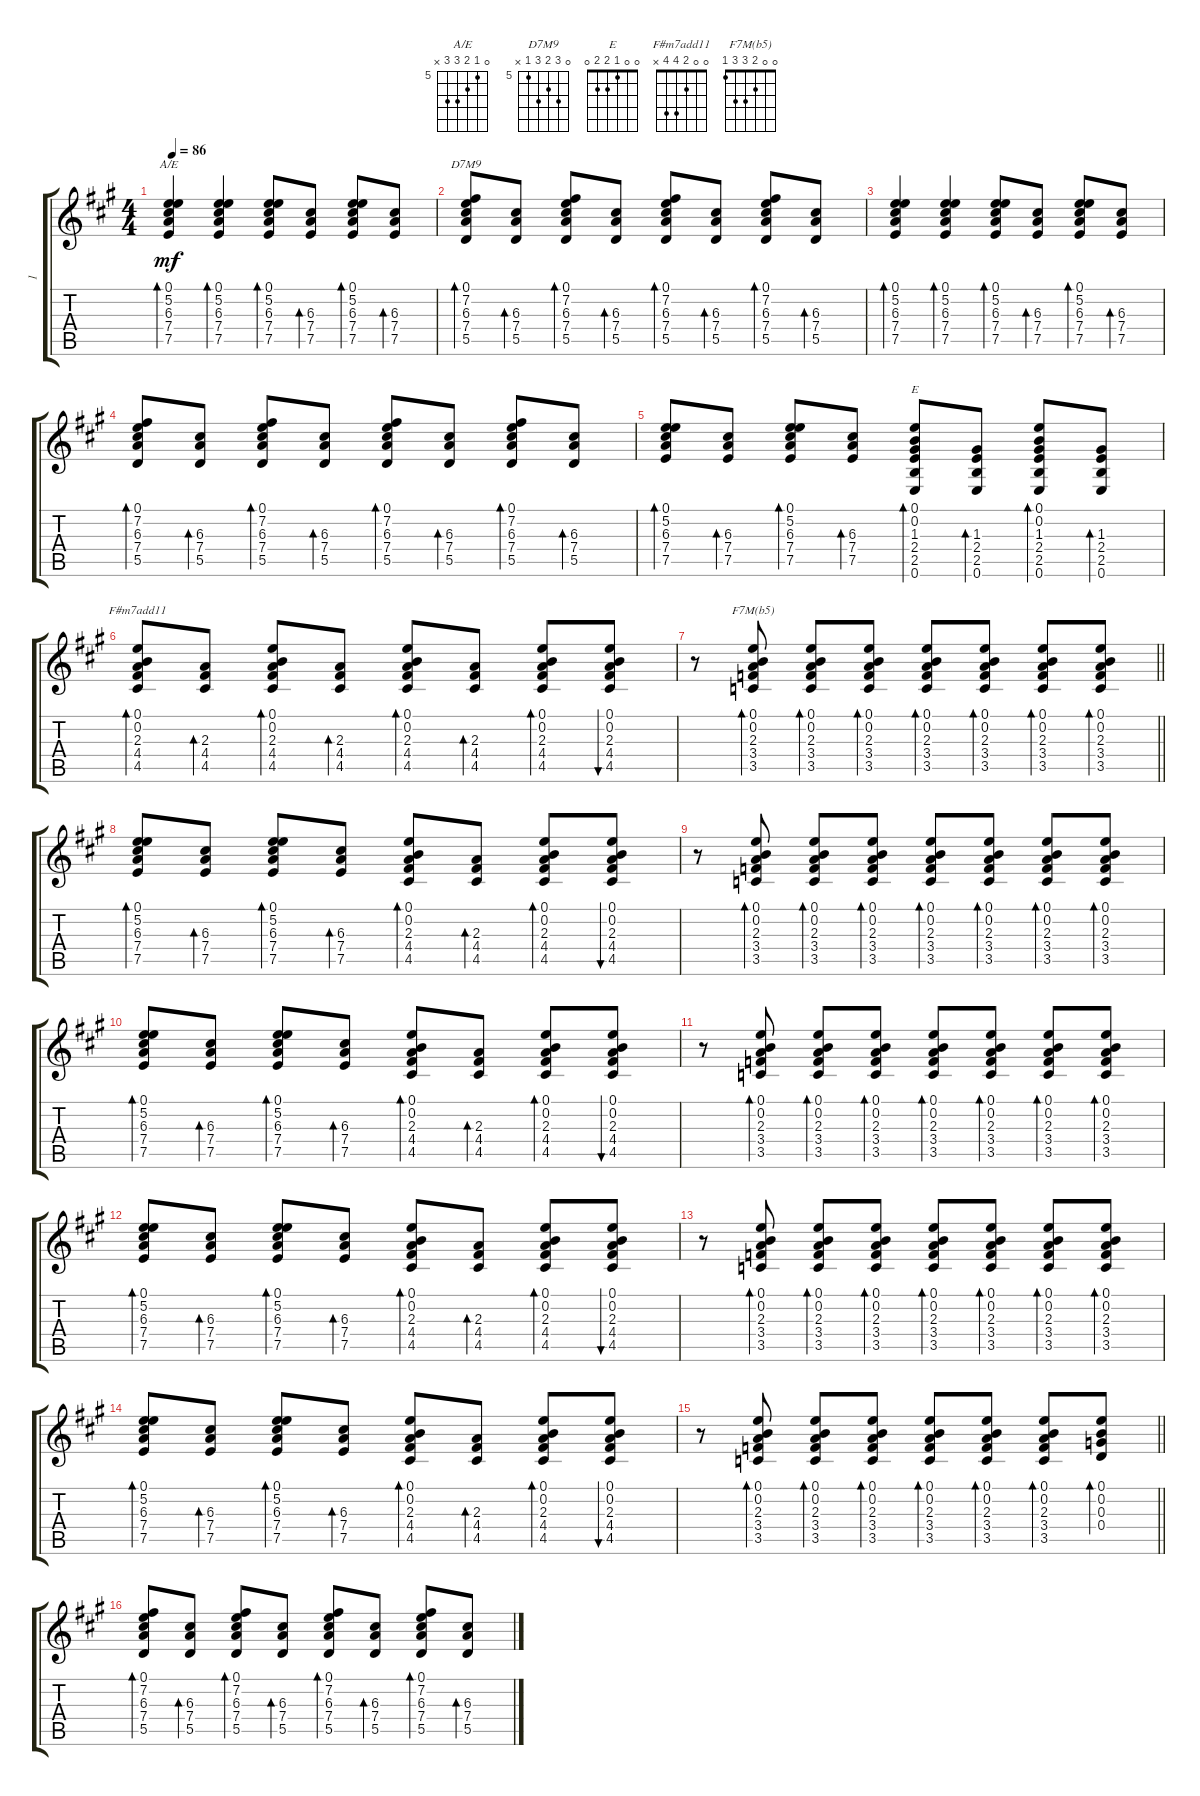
\track ("1" "1") {instrument acousticguitarsteel}
\staff {score tabs}
\tuning (E4 B3 G3 D3 A2 E2) {hide}
\chord ("A/E" 0 5 6 7 7 x) {firstfret 5}
\chord ("D7M9" 0 7 6 7 5 x) {firstfret 5}
\chord ("E" 0 0 1 2 2 0)
\chord ("F#m7add11" 0 0 2 4 4 x)
\chord ("F7M(b5)" 0 0 2 3 3 1)
\ts (4 4)
\tempo 86
\clef g2
\ks a
(0.1 5.2 6.3 7.4 7.5).4{bd 30 ch "A/E" dy mf} (0.1 5.2 6.3 7.4 7.5).4{bd 30} (0.1 5.2 6.3 7.4 7.5).8{bd 30} (6.3 7.4 7.5).8{bd 30} (0.1 5.2 6.3 7.4 7.5).8{bd 30} (6.3 7.4 7.5).8{bd 30} |
(0.1 7.2 6.3 7.4 5.5).8{bd 30 ch "D7M9"} (6.3 7.4 5.5).8{bd 30} (0.1 7.2 6.3 7.4 5.5).8{bd 30} (6.3 7.4 5.5).8{bd 30} (0.1 7.2 6.3 7.4 5.5).8{bd 30} (6.3 7.4 5.5).8{bd 30} (0.1 7.2 6.3 7.4 5.5).8{bd 30} (6.3 7.4 5.5).8{bd 30} |
(0.1 5.2 6.3 7.4 7.5).4{bd 30} (0.1 5.2 6.3 7.4 7.5).4{bd 30} (0.1 5.2 6.3 7.4 7.5).8{bd 30} (6.3 7.4 7.5).8{bd 30} (0.1 5.2 6.3 7.4 7.5).8{bd 30} (6.3 7.4 7.5).8{bd 30} |
(0.1 7.2 6.3 7.4 5.5).8{bd 30} (6.3 7.4 5.5).8{bd 30} (0.1 7.2 6.3 7.4 5.5).8{bd 30} (6.3 7.4 5.5).8{bd 30} (0.1 7.2 6.3 7.4 5.5).8{bd 30} (6.3 7.4 5.5).8{bd 30} (0.1 7.2 6.3 7.4 5.5).8{bd 30} (6.3 7.4 5.5).8{bd 30} |
(0.1 5.2 6.3 7.4 7.5).8{bd 30} (6.3 7.4 7.5).8{bd 30} (0.1 5.2 6.3 7.4 7.5).8{bd 30} (6.3 7.4 7.5).8{bd 30} (0.1 0.2 1.3 2.4 2.5 0.6).8{bd 30 ch "E"} (1.3 2.4 2.5 0.6).8{bd 30} (0.1 0.2 1.3 2.4 2.5 0.6).8{bd 30} (1.3 2.4 2.5 0.6).8{bd 30} |
(0.1 0.2 2.3 4.4 4.5).8{bd 30 ch "F#m7add11"} (2.3 4.4 4.5).8{bd 30} (0.1 0.2 2.3 4.4 4.5).8{bd 30} (2.3 4.4 4.5).8{bd 30} (0.1 0.2 2.3 4.4 4.5).8{bd 30} (2.3 4.4 4.5).8{bd 30} (0.1 0.2 2.3 4.4 4.5).8{bd 30} (0.1 0.2 2.3 4.4 4.5).8{bu 30} |
\barLineRight lightlight
r.8 (0.1 0.2 2.3 3.4 3.5).8{bd 30 ch "F7M(b5)"} (0.1 0.2 2.3 3.4 3.5).8{bd 30} (0.1 0.2 2.3 3.4 3.5).8{bd 30} (0.1 0.2 2.3 3.4 3.5).8{bd 30} (0.1 0.2 2.3 3.4 3.5).8{bd 30} (0.1 0.2 2.3 3.4 3.5).8{bd 30} (0.1 0.2 2.3 3.4 3.5).8{bd 30} |
(0.1 5.2 6.3 7.4 7.5).8{bd 30} (6.3 7.4 7.5).8{bd 30} (0.1 5.2 6.3 7.4 7.5).8{bd 30} (6.3 7.4 7.5).8{bd 30} (0.1 0.2 2.3 4.4 4.5).8{bd 30} (2.3 4.4 4.5).8{bd 30} (0.1 0.2 2.3 4.4 4.5).8{bd 30} (0.1 0.2 2.3 4.4 4.5).8{bu 30} |
r.8 (0.1 0.2 2.3 3.4 3.5).8{bd 30} (0.1 0.2 2.3 3.4 3.5).8{bd 30} (0.1 0.2 2.3 3.4 3.5).8{bd 30} (0.1 0.2 2.3 3.4 3.5).8{bd 30} (0.1 0.2 2.3 3.4 3.5).8{bd 30} (0.1 0.2 2.3 3.4 3.5).8{bd 30} (0.1 0.2 2.3 3.4 3.5).8{bd 30} |
(0.1 5.2 6.3 7.4 7.5).8{bd 30} (6.3 7.4 7.5).8{bd 30} (0.1 5.2 6.3 7.4 7.5).8{bd 30} (6.3 7.4 7.5).8{bd 30} (0.1 0.2 2.3 4.4 4.5).8{bd 30} (2.3 4.4 4.5).8{bd 30} (0.1 0.2 2.3 4.4 4.5).8{bd 30} (0.1 0.2 2.3 4.4 4.5).8{bu 30} |
r.8 (0.1 0.2 2.3 3.4 3.5).8{bd 30} (0.1 0.2 2.3 3.4 3.5).8{bd 30} (0.1 0.2 2.3 3.4 3.5).8{bd 30} (0.1 0.2 2.3 3.4 3.5).8{bd 30} (0.1 0.2 2.3 3.4 3.5).8{bd 30} (0.1 0.2 2.3 3.4 3.5).8{bd 30} (0.1 0.2 2.3 3.4 3.5).8{bd 30} |
(0.1 5.2 6.3 7.4 7.5).8{bd 30} (6.3 7.4 7.5).8{bd 30} (0.1 5.2 6.3 7.4 7.5).8{bd 30} (6.3 7.4 7.5).8{bd 30} (0.1 0.2 2.3 4.4 4.5).8{bd 30} (2.3 4.4 4.5).8{bd 30} (0.1 0.2 2.3 4.4 4.5).8{bd 30} (0.1 0.2 2.3 4.4 4.5).8{bu 30} |
r.8 (0.1 0.2 2.3 3.4 3.5).8{bd 30} (0.1 0.2 2.3 3.4 3.5).8{bd 30} (0.1 0.2 2.3 3.4 3.5).8{bd 30} (0.1 0.2 2.3 3.4 3.5).8{bd 30} (0.1 0.2 2.3 3.4 3.5).8{bd 30} (0.1 0.2 2.3 3.4 3.5).8{bd 30} (0.1 0.2 2.3 3.4 3.5).8{bd 30} |
(0.1 5.2 6.3 7.4 7.5).8{bd 30} (6.3 7.4 7.5).8{bd 30} (0.1 5.2 6.3 7.4 7.5).8{bd 30} (6.3 7.4 7.5).8{bd 30} (0.1 0.2 2.3 4.4 4.5).8{bd 30} (2.3 4.4 4.5).8{bd 30} (0.1 0.2 2.3 4.4 4.5).8{bd 30} (0.1 0.2 2.3 4.4 4.5).8{bu 30} |
\barLineRight lightlight
r.8 (0.1 0.2 2.3 3.4 3.5).8{bd 30} (0.1 0.2 2.3 3.4 3.5).8{bd 30} (0.1 0.2 2.3 3.4 3.5).8{bd 30} (0.1 0.2 2.3 3.4 3.5).8{bd 30} (0.1 0.2 2.3 3.4 3.5).8{bd 30} (0.1 0.2 2.3 3.4 3.5).8{bd 30} (0.1 0.2 0.3 0.4).8{bd 30} |
(0.1 7.2 6.3 7.4 5.5).8{bd 30} (6.3 7.4 5.5).8{bd 30} (0.1 7.2 6.3 7.4 5.5).8{bd 30} (6.3 7.4 5.5).8{bd 30} (0.1 7.2 6.3 7.4 5.5).8{bd 30} (6.3 7.4 5.5).8{bd 30} (0.1 7.2 6.3 7.4 5.5).8{bd 30} (6.3 7.4 5.5).8{bd 30}
